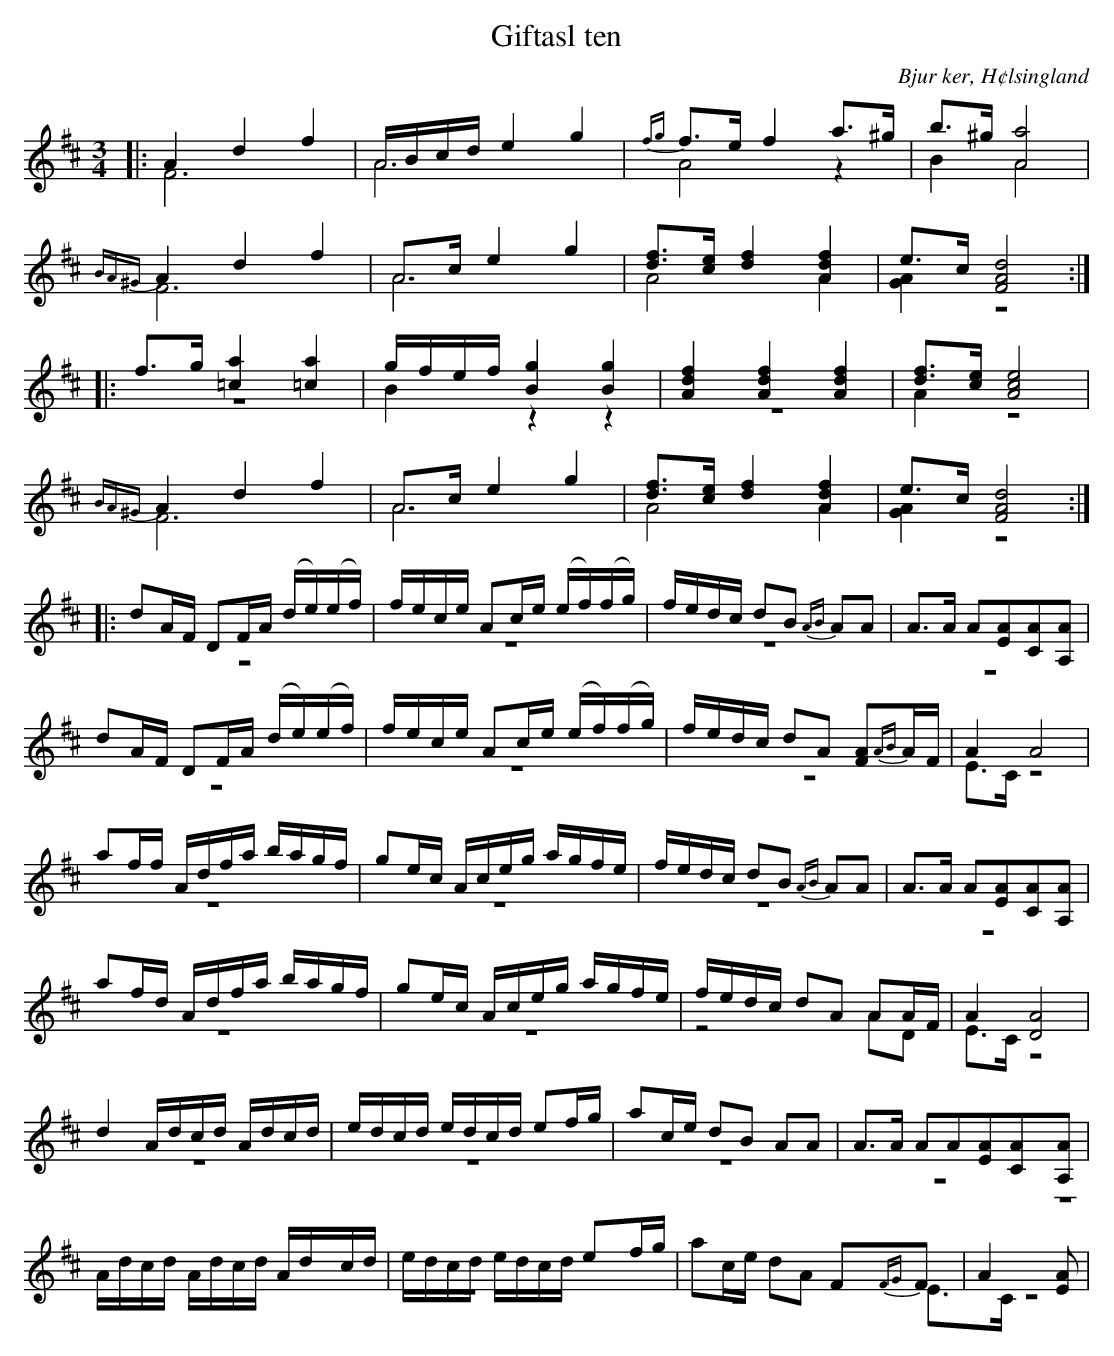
X:1
T: Giftasl ten
O: Bjur ker, H¢lsingland
M: 3/4
L: 1/8
K: D
V:1
V:2 merge
V:1
|: A2 d2 f2|A/B/c/d/ e2 g2|{fg}f>e f2 a>^g |b>^g [A4a4]|
 {BA^G}A2 d2 f2|A>c e2 g2|[df]>[ce] [d2f2] [A2d2f2]| e>c [F4A4d4]:|
|:f>g [=c2a2] [=c2a2]|g/f/e/f/ [B2g2] [B2g2]|[A2d2f2] [A2d2f2] [A2d2f2] |[df]>[ce] [A4c4e4]|
{BA^G}A2 d2 f2|A>c e2 g2|[df]>[ce] [d2f2] [A2d2f2]| e>c [F4A4d4]:|
|: dA/F/ DF/A/  (d/e/)(e/f/)|f/e/c/e/ Ac/e/ (e/f/)(f/g/)|f/e/d/c/ dB {AB}AA|A>A A[EA][CA][A,A]|
dA/F/ DF/A/ (d/e/)(e/f/)|f/e/c/e/ Ac/e/ (e/f/)(f/g/)|f/e/d/c/ dA [FA]{AB}A/F/|A2 A4|
af/f/ A/d/f/a/  b/a/g/f/| ge/c/ A/c/e/g/ a/g/f/e/|f/e/d/c/ dB {AB}AA|A>A A[EA][CA][A,A]|
af/d/ A/d/f/a/ b/a/g/f/|ge/c/ A/c/e/g/ a/g/f/e/|f/e/d/c/ dA AA/F/| A2 [D4A4]|
d2 A/d/c/d/ A/d/c/d/|e/d/c/d/ e/d/c/d/ ef/g/|ac/e/ dB AA|A>A AA[EA][CA][A,A]|
A/d/c/d/ A/d/c/d/ A/d/c/d/|e/d/c/d/ e/d/c/d/ ef/g/| ac/e/ dA F{FG}F|A2 [EA]|
V:2
|: F6| A6|A4 z2|B2 A4|
F6| A6|A4 A2|[G2A2] z4:|
|:z6|B2 z2 z2|z6|A2 z4|
F6|A6|A4 A2|[G2A2] z4:|
z6|z6|z6|z6|
z6|z6|z6|E>C z4|
z6|z6|z6|z6|
z6|z6|z4 AD|E>C z4|
z6|z6|z6|z6|
z6|z6|z6|E>C z4|
